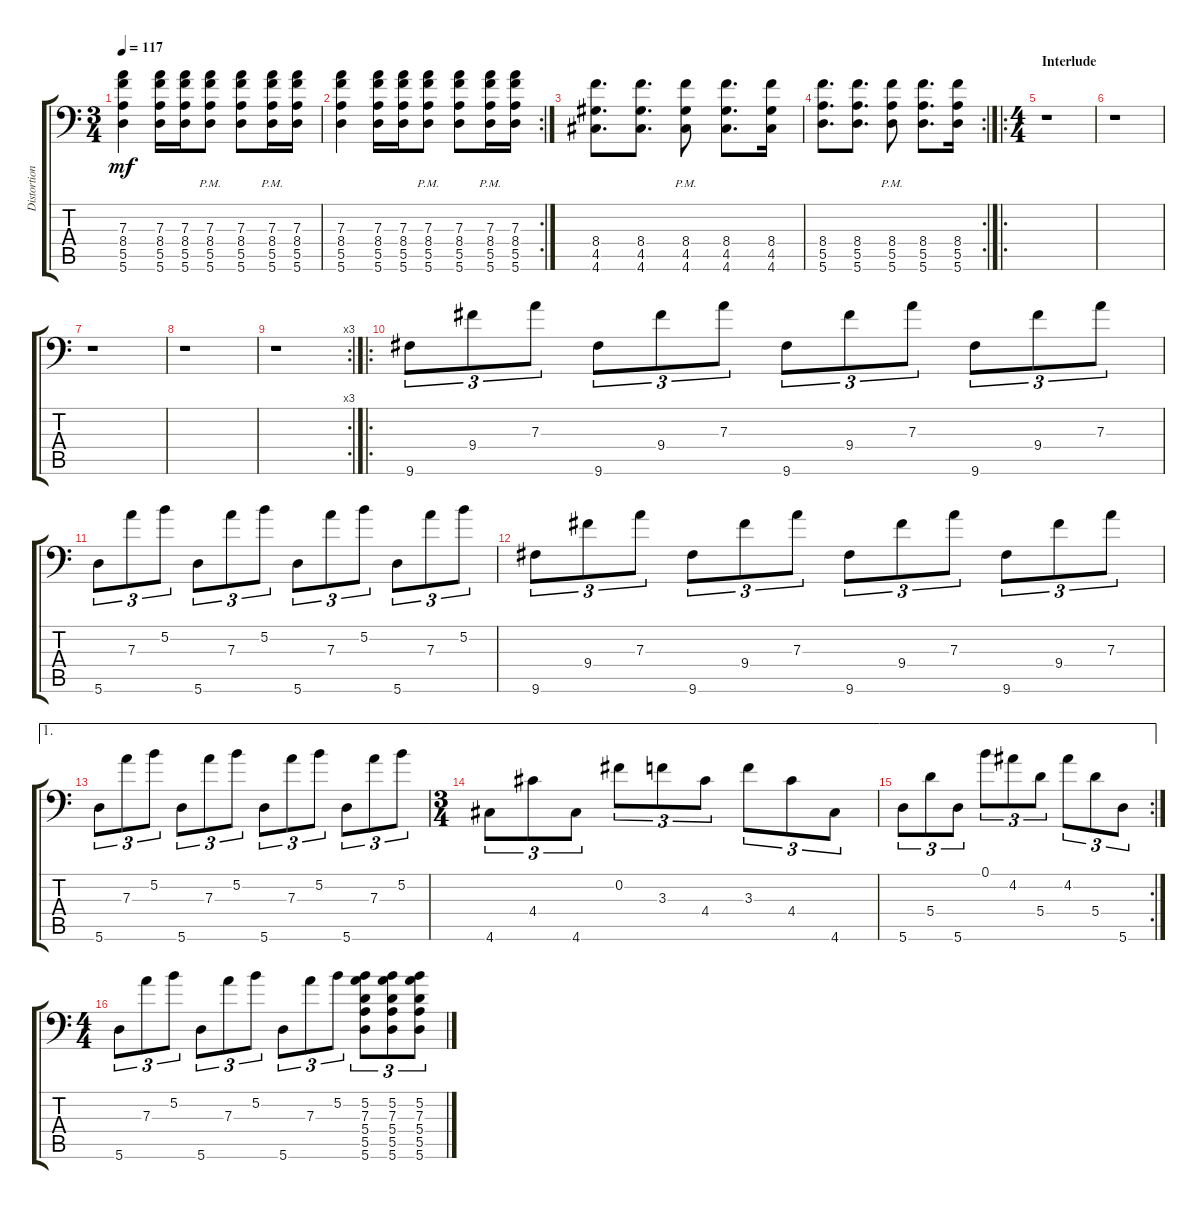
\track ("Distortion Guitar" "Distortion") {instrument distortionguitar}
\staff {score tabs}
\tuning (B3 Gb3 D3 A2 E2 A1) {hide}
\ts (3 4)
\tempo 117
\clef f4
\ks c
(7.3 8.4 5.5 5.6).4{dy mf} (7.3 8.4 5.5 5.6).16 (7.3 8.4 5.5 5.6).16 (7.3{pm} 8.4{pm} 5.5{pm} 5.6{pm}).8 (7.3 8.4 5.5 5.6).8 (7.3{pm} 8.4{pm} 5.5{pm} 5.6{pm}).16 (7.3 8.4 5.5 5.6).16 |
\rc 2
(7.3 8.4 5.5 5.6).4 (7.3 8.4 5.5 5.6).16 (7.3 8.4 5.5 5.6).16 (7.3{pm} 8.4{pm} 5.5{pm} 5.6{pm}).8 (7.3 8.4 5.5 5.6).8 (7.3{pm} 8.4{pm} 5.5{pm} 5.6{pm}).16 (7.3 8.4 5.5 5.6).16 |
(8.4 4.5 4.6).8{d} (8.4 4.5 4.6).8{d} (8.4{pm} 4.5{pm} 4.6{pm}).8 (8.4 4.5 4.6).8{d} (8.4 4.5 4.6).16 |
\rc 2
(8.4 5.5 5.6).8{d} (8.4 5.5 5.6).8{d} (8.4{pm} 5.5{pm} 5.6{pm}).8 (8.4 5.5 5.6).8{d} (8.4 5.5 5.6).16 |
\ro
\ts (4 4)
\section ("" "Interlude")
r.1 |
r.1 |
r.1 |
r.1 |
\rc 3
r.1 |
\ro
9.6.8{tu (3 2)} 9.4.8{tu (3 2)} 7.3.8{tu (3 2)} 9.6.8{tu (3 2)} 9.4.8{tu (3 2)} 7.3.8{tu (3 2)} 9.6.8{tu (3 2)} 9.4.8{tu (3 2)} 7.3.8{tu (3 2)} 9.6.8{tu (3 2)} 9.4.8{tu (3 2)} 7.3.8{tu (3 2)} |
5.6.8{tu (3 2)} 7.3.8{tu (3 2)} 5.2.8{tu (3 2)} 5.6.8{tu (3 2)} 7.3.8{tu (3 2)} 5.2.8{tu (3 2)} 5.6.8{tu (3 2)} 7.3.8{tu (3 2)} 5.2.8{tu (3 2)} 5.6.8{tu (3 2)} 7.3.8{tu (3 2)} 5.2.8{tu (3 2)} |
9.6.8{tu (3 2)} 9.4.8{tu (3 2)} 7.3.8{tu (3 2)} 9.6.8{tu (3 2)} 9.4.8{tu (3 2)} 7.3.8{tu (3 2)} 9.6.8{tu (3 2)} 9.4.8{tu (3 2)} 7.3.8{tu (3 2)} 9.6.8{tu (3 2)} 9.4.8{tu (3 2)} 7.3.8{tu (3 2)} |
\ae 1
5.6.8{tu (3 2)} 7.3.8{tu (3 2)} 5.2.8{tu (3 2)} 5.6.8{tu (3 2)} 7.3.8{tu (3 2)} 5.2.8{tu (3 2)} 5.6.8{tu (3 2)} 7.3.8{tu (3 2)} 5.2.8{tu (3 2)} 5.6.8{tu (3 2)} 7.3.8{tu (3 2)} 5.2.8{tu (3 2)} |
\ae 1
\ts (3 4)
4.6.8{tu (3 2)} 4.4.8{tu (3 2)} 4.6.8{tu (3 2)} 0.2.8{tu (3 2)} 3.3.8{tu (3 2)} 4.4.8{tu (3 2)} 3.3.8{tu (3 2)} 4.4.8{tu (3 2)} 4.6.8{tu (3 2)} |
\ae 1
\rc 2
5.6.8{tu (3 2)} 5.4.8{tu (3 2)} 5.6.8{tu (3 2)} 0.1.8{tu (3 2)} 4.2.8{tu (3 2)} 5.4.8{tu (3 2)} 4.2.8{tu (3 2)} 5.4.8{tu (3 2)} 5.6.8{tu (3 2)} |
\ts (4 4)
5.6.8{tu (3 2)} 7.3.8{tu (3 2)} 5.2.8{tu (3 2)} 5.6.8{tu (3 2)} 7.3.8{tu (3 2)} 5.2.8{tu (3 2)} 5.6.8{tu (3 2)} 7.3.8{tu (3 2)} 5.2.8{tu (3 2)} (5.2 7.3 5.4 5.5 5.6).8{tu (3 2)} (5.2 7.3 5.4 5.5 5.6).8{tu (3 2)} (5.2 7.3 5.4 5.5 5.6).8{tu (3 2)}
